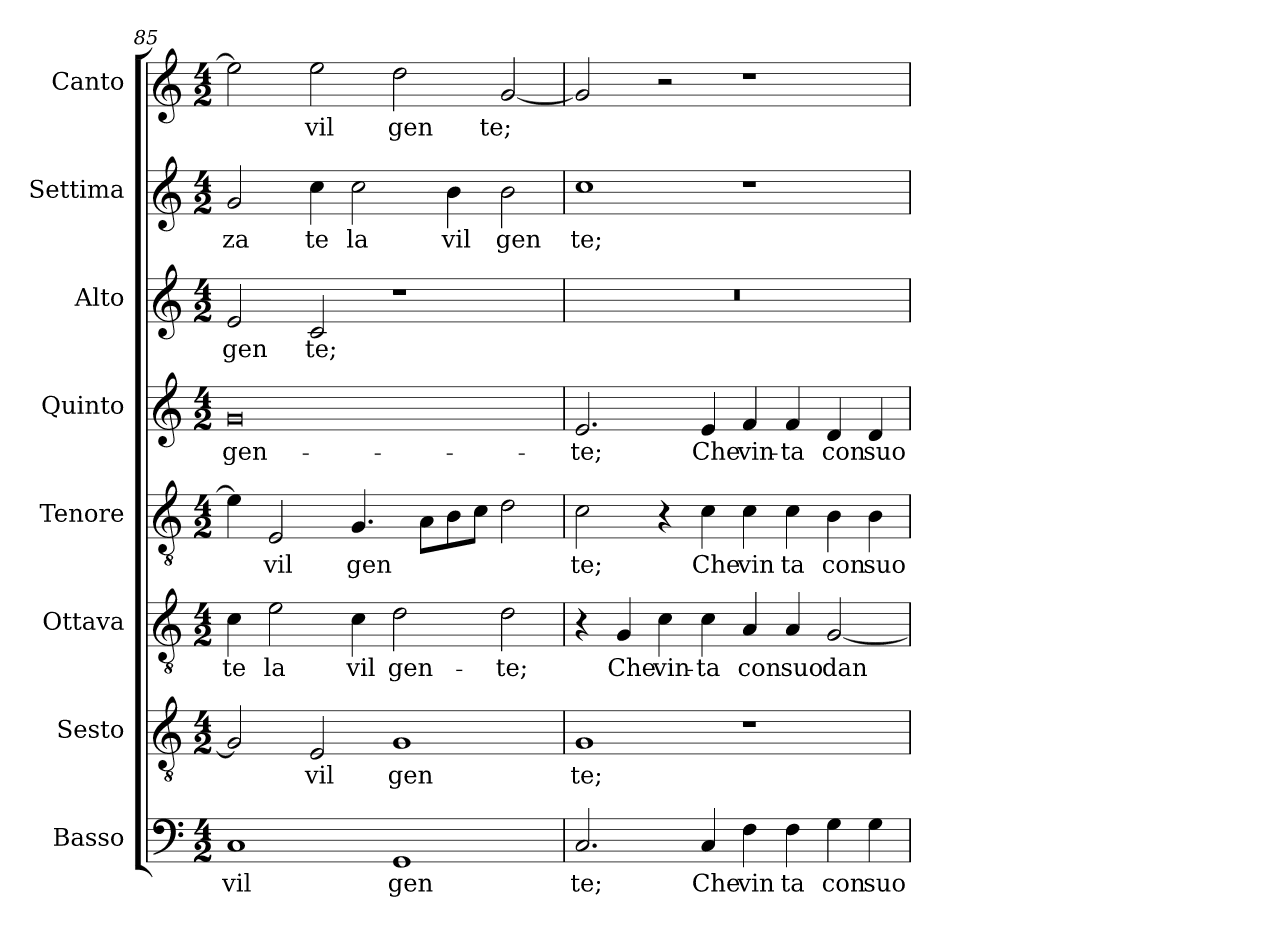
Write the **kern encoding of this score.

**kern	**text	**kern	**text	**kern	**text	**kern	**text	**kern	**text	**kern	**text	**kern	**text	**kern	**text
*part8	*part8	*part7	*part7	*part6	*part6	*part5	*part5	*part4	*part4	*part3	*part3	*part2	*part2	*part1	*part1
*staff8	*staff8	*staff7	*staff7	*staff6	*staff6	*staff5	*staff5	*staff4	*staff4	*staff3	*staff3	*staff2	*staff2	*staff1	*staff1
*I"Basso	*	*I"Sesto	*	*I"Ottava	*	*I"Tenore	*	*I"Quinto	*	*I"Alto	*	*I"Settima	*	*I"Canto	*
*I'Basso	*	*I'Sesto	*	*I'Ottava	*	*I'Tenore	*	*I'Quinto	*	*I'Alto	*	*I'Settima	*	*I'Canto	*
*clefF4	*	*clefGv2	*	*clefGv2	*	*clefGv2	*	*clefG2	*	*clefG2	*	*clefG2	*	*clefG2	*
*M4/2	*	*M4/2	*	*M4/2	*	*M4/2	*	*M4/2	*	*M4/2	*	*M4/2	*	*M4/2	*
=85	=85	=85	=85	=85	=85	=85	=85	=85	=85	=85	=85	=85	=85	=85	=85
!	!LO:LY:b:cj	!	!	!	!LO:LY:b:cj	!	!	!	!LO:LY:b:cj	!	!LO:LY:b:cj	!	!LO:LY:b:cj	!	!
1C	vil	2G/]	.	4c\	-te	4e\]	.	0g	gen-	2e/	gen	2g/	za	2ee\]	.
!	!	!	!	!	!LO:LY:b:cj	!	!LO:LY:b:cj	!	!	!	!	!	!	!	!
.	.	.	.	2e\	la	2E/	vil	.	.	.	.	.	.	.	.
!	!	!	!LO:LY:b:cj	!	!	!	!	!	!	!	!LO:LY:b:cj	!	!LO:LY:b:cj	!	!LO:LY:b:cj
.	.	2E/	vil	.	.	.	.	.	.	2c/	te;	4cc\	te	2ee\	vil
!	!	!	!	!	!LO:LY:b:cj	!	!LO:LY:b	!	!	!	!	!	!LO:LY:b:cj	!	!
.	.	.	.	4c\	vil	4.G/	gen	.	.	.	.	2cc\	la	.	.
!	!LO:LY:b:cj	!	!LO:LY:b:cj	!	!LO:LY:b:cj	!	!	!	!	!	!	!	!	!	!LO:LY:b:cj
1GG	gen	1G	gen	2d\	gen-	.	.	.	.	1r	.	.	.	2dd\	gen
.	.	.	.	.	.	8A\L	.	.	.	.	.	.	.	.	.
!	!	!	!	!	!	!	!	!	!	!	!	!	!LO:LY:b:cj	!	!
.	.	.	.	.	.	8B\	.	.	.	.	.	4b\	vil	.	.
.	.	.	.	.	.	8c\J	.	.	.	.	.	.	.	.	.
!	!	!	!	!	!LO:LY:b:cj	!	!	!	!	!	!	!	!LO:LY:b:cj	!	!LO:LY:b:cj
.	.	.	.	2d\	-te;	2d\	.	.	.	.	.	2b\	gen	[<2g/	te;
=86	=86	=86	=86	=86	=86	=86	=86	=86	=86	=86	=86	=86	=86	=86	=86
!	!LO:LY:b:cj	!	!LO:LY:b:cj	!	!	!	!LO:LY:b:cj	!	!LO:LY:b:cj	!	!	!	!LO:LY:b:cj	!	!
2.C/	te;	1G	te;	4r	.	2c\	te;	2.e/	-te;	0r	.	1cc	te;	2g/]	.
!	!	!	!	!	!LO:LY:b:cj	!	!	!	!	!	!	!	!	!	!
.	.	.	.	4G/	Che	.	.	.	.	.	.	.	.	.	.
!	!	!	!	!	!LO:LY:b:cj	!	!	!	!	!	!	!	!	!	!
.	.	.	.	4c\	vin-	4r	.	.	.	.	.	.	.	2r	.
!	!LO:LY:b:cj	!	!	!	!LO:LY:b:cj	!	!LO:LY:b:cj	!	!LO:LY:b:cj	!	!	!	!	!	!
4C/	Che	.	.	4c\	-ta	4c\	Che	4e/	Che	.	.	.	.	.	.
!	!LO:LY:b:cj	!	!	!	!LO:LY:b:cj	!	!LO:LY:b:cj	!	!LO:LY:b:cj	!	!	!	!	!	!
4F\	vin	1r	.	4A/	con	4c\	vin	4f/	vin-	.	.	1r	.	1r	.
!	!LO:LY:b:cj	!	!	!	!LO:LY:b:cj	!	!LO:LY:b:cj	!	!LO:LY:b:cj	!	!	!	!	!	!
4F\	ta	.	.	4A/	suo	4c\	ta	4f/	-ta	.	.	.	.	.	.
!	!LO:LY:b:cj	!	!	!	!LO:LY:b	!	!LO:LY:b:cj	!	!LO:LY:b:cj	!	!	!	!	!	!
4G\	con	.	.	[<2G/	dan-	4B\	con	4d/	con	.	.	.	.	.	.
!	!LO:LY:b:cj	!	!	!	!	!	!LO:LY:b:cj	!	!LO:LY:b:cj	!	!	!	!	!	!
4G\	suo	.	.	.	.	4B\	suo	4d/	suo	.	.	.	.	.	.
=	=	=	=	=	=	=	=	=	=	=	=	=	=	=	=
*-	*-	*-	*-	*-	*-	*-	*-	*-	*-	*-	*-	*-	*-	*-	*-
